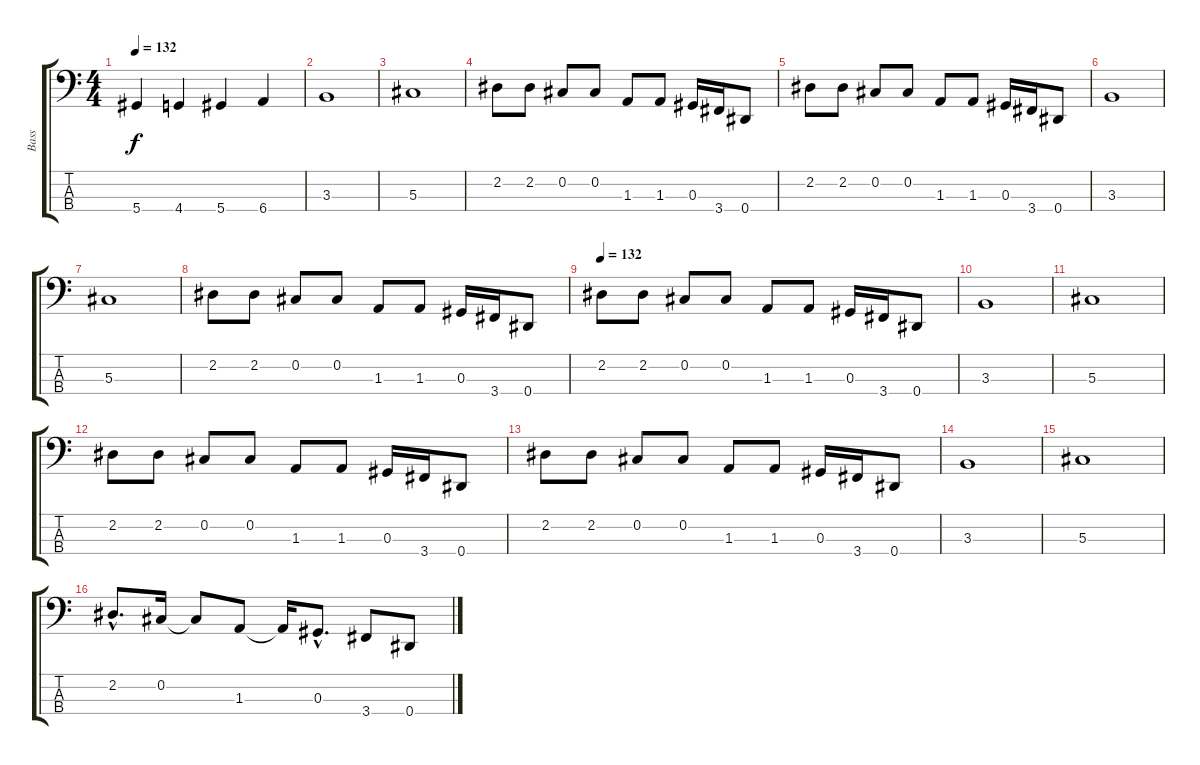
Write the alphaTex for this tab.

\track ("Bass" "Bass") {instrument electricbasspick}
\staff {score tabs}
\tuning (Gb2 Db2 Ab1 Eb1) {hide}
\ts (4 4)
\tempo 132
\clef f4
\ks c
5.4.4{dy f} 4.4.4 5.4.4 6.4.4 |
3.3.1 |
5.3.1 |
2.2.8 2.2.8 0.2.8 0.2.8 1.3.8 1.3.8 0.3.16 3.4.16 0.4.8 |
2.2.8 2.2.8 0.2.8 0.2.8 1.3.8 1.3.8 0.3.16 3.4.16 0.4.8 |
3.3.1 |
5.3.1 |
2.2.8 2.2.8 0.2.8 0.2.8 1.3.8 1.3.8 0.3.16 3.4.16 0.4.8 |
\tempo 132
2.2.8 2.2.8 0.2.8 0.2.8 1.3.8 1.3.8 0.3.16 3.4.16 0.4.8 |
3.3.1 |
5.3.1 |
2.2.8 2.2.8 0.2.8 0.2.8 1.3.8 1.3.8 0.3.16 3.4.16 0.4.8 |
2.2.8 2.2.8 0.2.8 0.2.8 1.3.8 1.3.8 0.3.16 3.4.16 0.4.8 |
3.3.1 |
5.3.1 |
2.2{hac}.8{d} 0.2.16 0.2{t}.8 1.3.8 1.3{t}.16 0.3{hac}.8{d} 3.4.8 0.4.8
